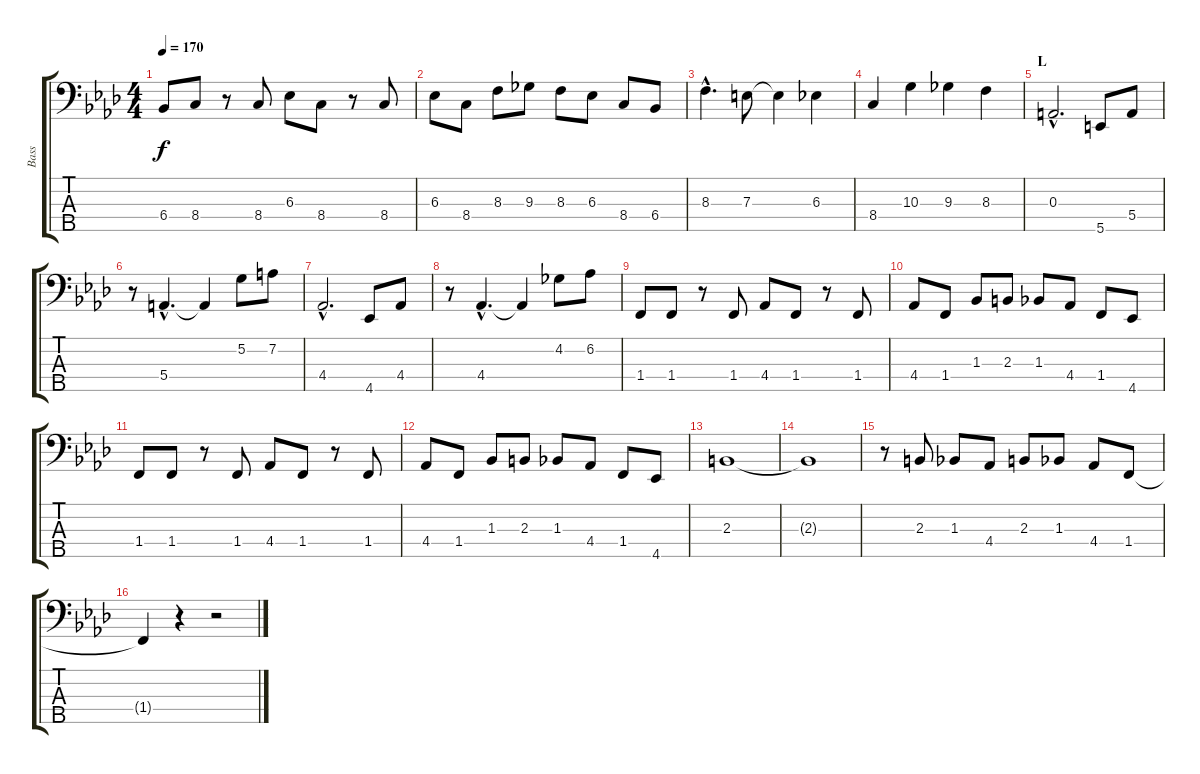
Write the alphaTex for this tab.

\track ("Bass" "Bass") {instrument electricbassfinger}
\staff {score tabs}
\tuning (G2 D2 A1 E1 B0) {hide}
\ts (4 4)
\tempo 170
\clef f4
\ks ab
6.4.8{dy f} 8.4.8 r.8 8.4.8 6.3.8 8.4.8 r.8 8.4.8 |
6.3.8 8.4.8 8.3.8 9.3.8 8.3.8 6.3.8 8.4.8 6.4.8 |
8.3{hac}.4{d} 7.3.8 7.3{t}.4 6.3.4 |
8.4.4 10.3.4 9.3.4 8.3.4 |
\section ("" "L")
0.3{hac}.2{d} 5.5.8 5.4.8 |
r.8 5.4{hac}.4{d} 5.4{t}.4 5.2.8 7.2.8 |
4.4{hac}.2{d} 4.5.8 4.4.8 |
r.8 4.4{hac}.4{d} 4.4{t}.4 4.2.8 6.2.8 |
1.4.8 1.4.8 r.8 1.4.8 4.4.8 1.4.8 r.8 1.4.8 |
4.4.8 1.4.8 1.3.8 2.3.8 1.3.8 4.4.8 1.4.8 4.5.8 |
1.4.8 1.4.8 r.8 1.4.8 4.4.8 1.4.8 r.8 1.4.8 |
4.4.8 1.4.8 1.3.8 2.3.8 1.3.8 4.4.8 1.4.8 4.5.8 |
2.3.1 |
2.3{t}.1 |
r.8 2.3.8 1.3.8 4.4.8 2.3.8 1.3.8 4.4.8 1.4.8 |
1.4{t}.4 r.4 r.2
